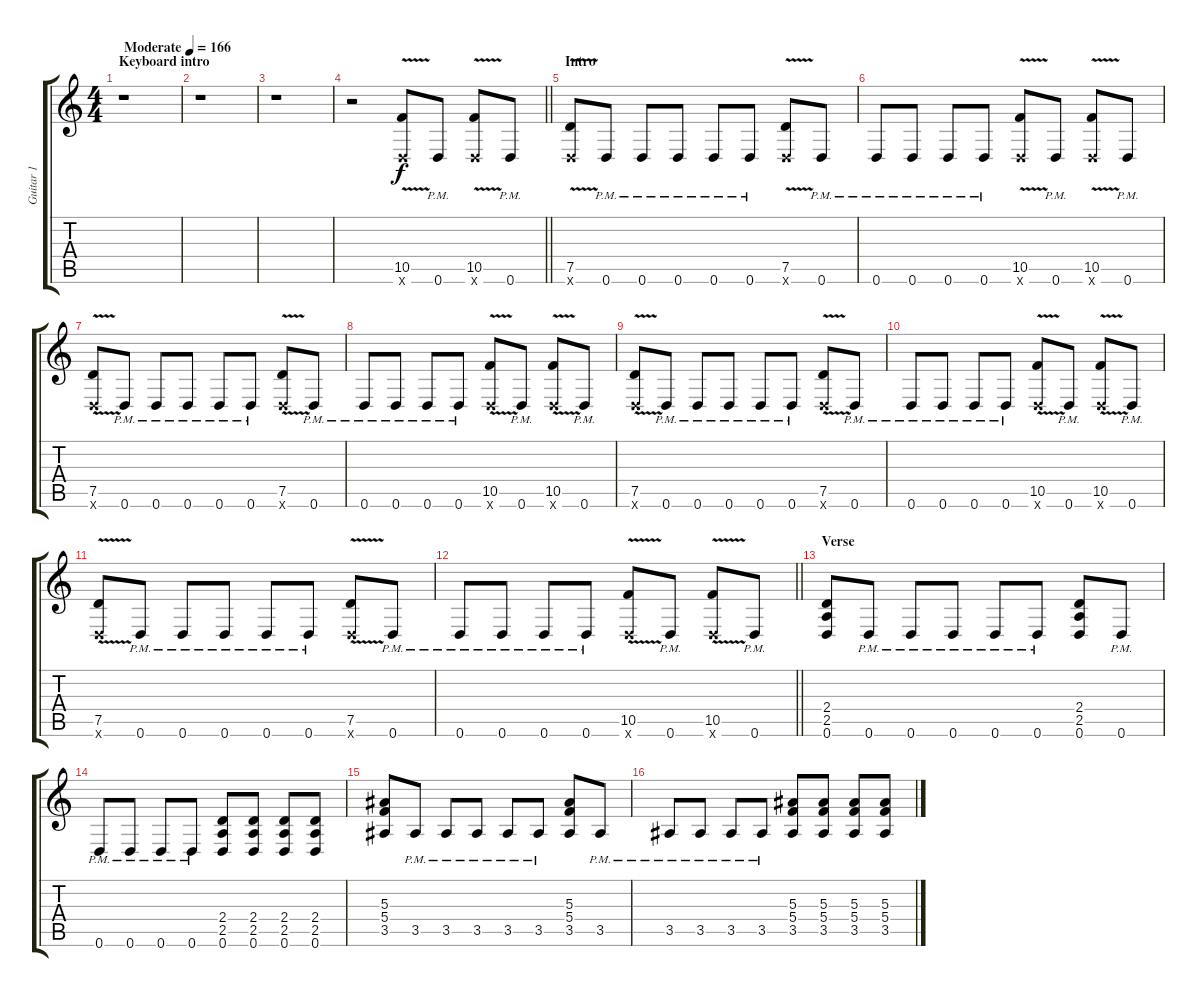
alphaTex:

\track ("Guitar 1" "Guitar 1") {instrument distortionguitar}
\staff {score tabs}
\tuning (D4 A3 F3 C3 G2 D2) {hide}
\ts (4 4)
\section ("" "Keyboard intro")
\tempo (166 "Moderate")
\clef g2
\ks c
r.1{dy f instrument distortionguitar} |
r.1 |
r.1 |
\barLineRight lightlight
r.2 (10.5{v} 0.6{x}).8 0.6{pm}.8 (10.5{v} 0.6{x}).8 0.6{pm}.8 |
\section ("" "Intro")
(7.5{v} 0.6{x}).8 0.6{pm}.8 0.6{pm}.8 0.6{pm}.8 0.6{pm}.8 0.6{pm}.8 (7.5{v} 0.6{x}).8 0.6{pm}.8 |
0.6{pm}.8 0.6{pm}.8 0.6{pm}.8 0.6{pm}.8 (10.5{v} 0.6{x}).8 0.6{pm}.8 (10.5{v} 0.6{x}).8 0.6{pm}.8 |
(7.5{v} 0.6{x}).8 0.6{pm}.8 0.6{pm}.8 0.6{pm}.8 0.6{pm}.8 0.6{pm}.8 (7.5{v} 0.6{x}).8 0.6{pm}.8 |
0.6{pm}.8 0.6{pm}.8 0.6{pm}.8 0.6{pm}.8 (10.5{v} 0.6{x}).8 0.6{pm}.8 (10.5{v} 0.6{x}).8 0.6{pm}.8 |
(7.5{v} 0.6{x}).8 0.6{pm}.8 0.6{pm}.8 0.6{pm}.8 0.6{pm}.8 0.6{pm}.8 (7.5{v} 0.6{x}).8 0.6{pm}.8 |
0.6{pm}.8 0.6{pm}.8 0.6{pm}.8 0.6{pm}.8 (10.5{v} 0.6{x}).8 0.6{pm}.8 (10.5{v} 0.6{x}).8 0.6{pm}.8 |
(7.5{v} 0.6{x}).8 0.6{pm}.8 0.6{pm}.8 0.6{pm}.8 0.6{pm}.8 0.6{pm}.8 (7.5{v} 0.6{x}).8 0.6{pm}.8 |
\barLineRight lightlight
0.6{pm}.8 0.6{pm}.8 0.6{pm}.8 0.6{pm}.8 (10.5{v} 0.6{x}).8 0.6{pm}.8 (10.5{v} 0.6{x}).8 0.6{pm}.8 |
\section ("" "Verse")
(2.4 2.5 0.6).8 0.6{pm}.8 0.6{pm}.8 0.6{pm}.8 0.6{pm}.8 0.6{pm}.8 (2.4 2.5 0.6).8 0.6{pm}.8 |
0.6{pm}.8 0.6{pm}.8 0.6{pm}.8 0.6{pm}.8 (2.4 2.5 0.6).8 (2.4 2.5 0.6).8 (2.4 2.5 0.6).8 (2.4 2.5 0.6).8 |
(5.3 5.4 3.5).8 3.5{pm}.8 3.5{pm}.8 3.5{pm}.8 3.5{pm}.8 3.5{pm}.8 (5.3 5.4 3.5).8 3.5{pm}.8 |
3.5{pm}.8 3.5{pm}.8 3.5{pm}.8 3.5{pm}.8 (5.3 5.4 3.5).8 (5.3 5.4 3.5).8 (5.3 5.4 3.5).8 (5.3 5.4 3.5).8
